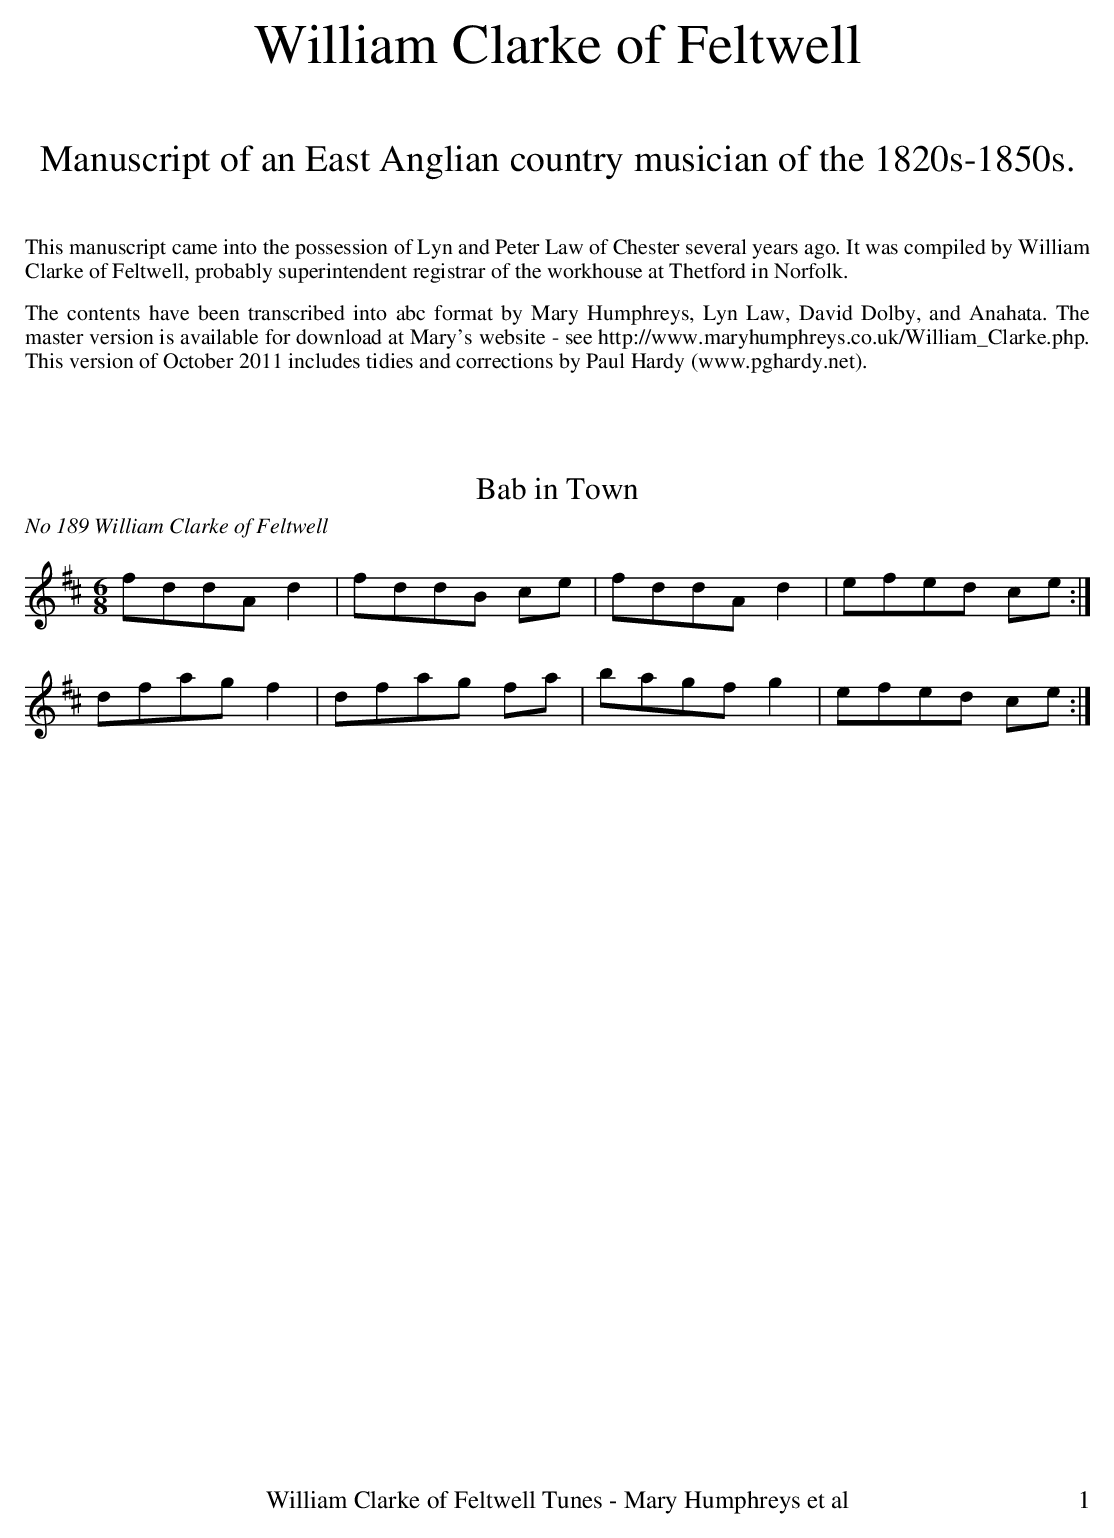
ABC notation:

X:1
T:Bab in Town
O:No 189 William Clarke of Feltwell
M:6/8
L:1/8
K:D
fddA d2|fddB ce|fddA d2|efed ce:|
dfag f2|dfag fa|bagf g2|efed ce:|
